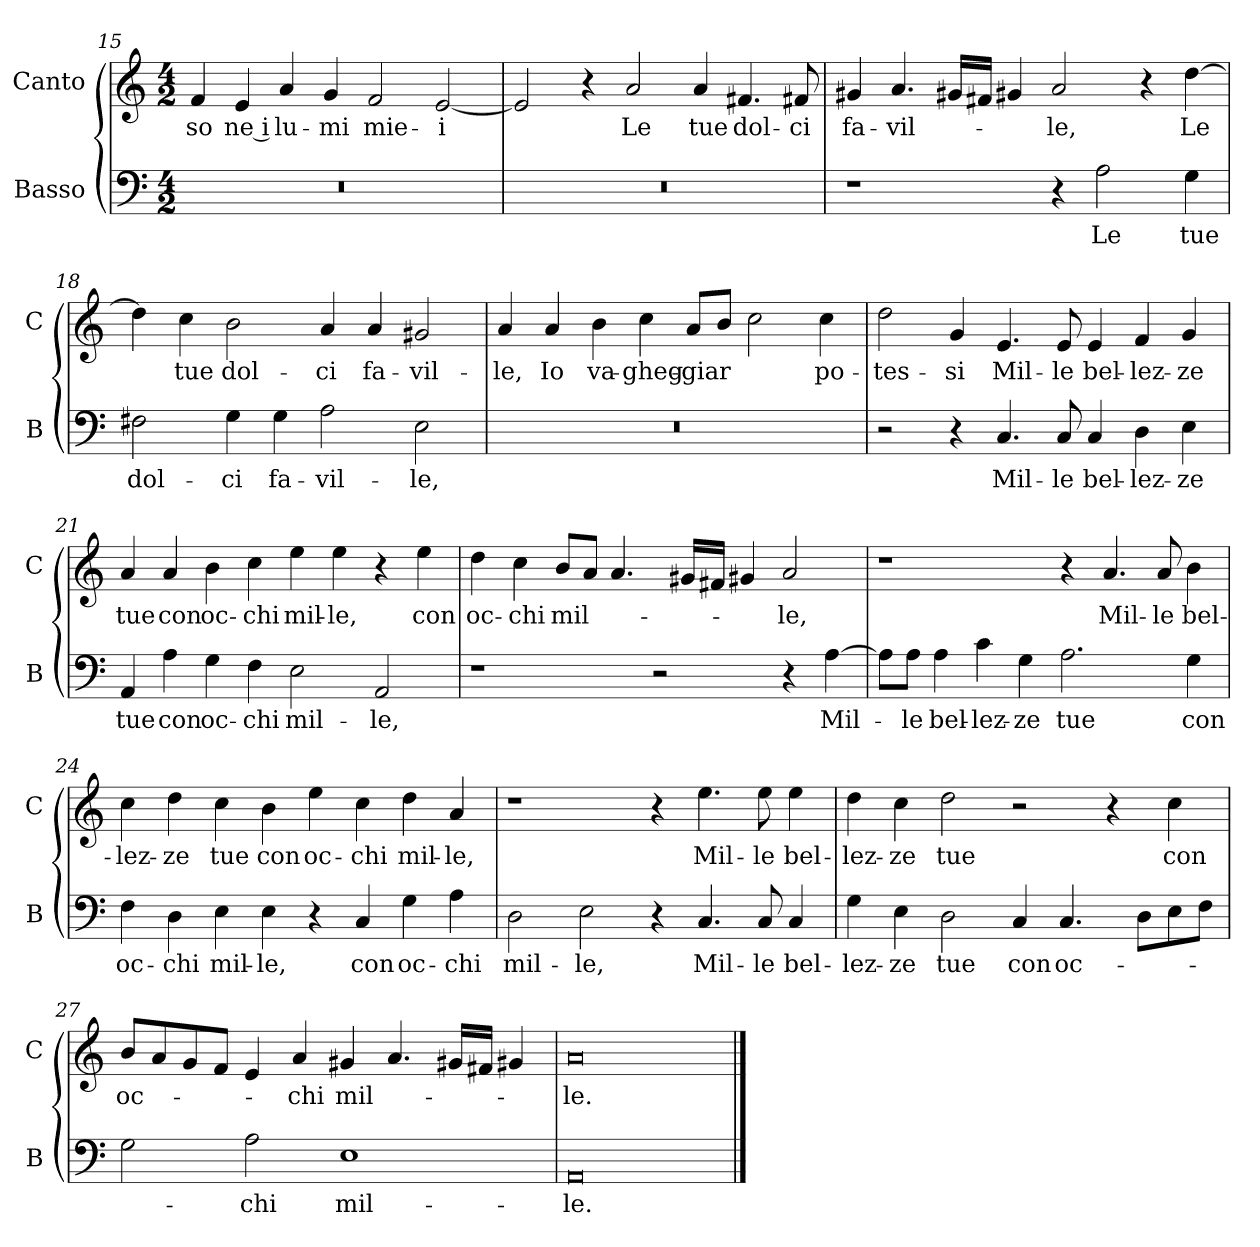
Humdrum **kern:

**kern	**text	**kern	**text
*part2	*part2	*part1	*part1
*staff2	*staff2	*staff1	*staff1
*I"Basso	*	*I"Canto	*
*I'B	*	*I'C	*
*clefF4	*	*clefG2	*
*k[]	*	*k[]	*
*C:	*	*C:	*
*M4/2	*	*M4/2	*
=15	=15	=15	=15
0r	.	4f	-so
.	.	4e	ne i
.	.	4a	lu-
.	.	4g	-mi
.	.	2f	mie-
.	.	[2e	-i
=16	=16	=16	=16
0r	.	2e]	.
.	.	4r	.
.	.	2a	Le
.	.	4a	tue
.	.	4.f#X	dol-
.	.	8f#X	-ci
=17	=17	=17	=17
1r	.	4g#X	fa-
.	.	4.a	-vil-
.	.	16g#XLL	.
.	.	16f#XJJ	.
.	.	4g#X	.
4r	.	2a	-le,
2A	Le	.	.
.	.	4r	.
4G	tue	[4dd	Le
=18	=18	=18	=18
2F#X	dol-	4dd]	.
.	.	4cc	tue
4G	-ci	2b	dol-
4G	fa-	.	.
2A	-vil-	4a	-ci
.	.	4a	fa-
2E	-le,	2g#X	-vil-
=19	=19	=19	=19
0r	.	4a	-le,
.	.	4a	Io
.	.	4b	va-
.	.	4cc	-gheg-
.	.	8aL	-giar
.	.	8bJ	.
.	.	2cc	.
.	.	4cc	po-
=20	=20	=20	=20
2r	.	2dd	-tes-
4r	.	4g	-si
4.C	Mil-	4.e	Mil-
8C	-le	8e	-le
4C	bel-	4e	bel-
4D	-lez-	4f	-lez-
4E	-ze	4g	-ze
=21	=21	=21	=21
4AA	tue	4a	tue
4A	con	4a	con
4G	oc-	4b	oc-
4F	-chi	4cc	-chi
2E	mil-	4ee	mil-
.	.	4ee	-le,
2AA	-le,	4r	.
.	.	4ee	con
=22	=22	=22	=22
1r	.	4dd	oc-
.	.	4cc	-chi
.	.	8bL	mil-
.	.	8aJ	.
.	.	4.a	.
2r	.	.	.
.	.	16g#XLL	.
.	.	16f#XJJ	.
.	.	4g#X	.
4r	.	2a	-le,
[4A	Mil-	.	.
=23	=23	=23	=23
8AL]	.	1r	.
8AJ	-le	.	.
4A	bel-	.	.
4c	-lez-	.	.
4G	-ze	.	.
2.A	tue	4r	.
.	.	4.a	Mil-
.	.	8a	-le
4G	con	4b	bel-
=24	=24	=24	=24
4F	oc-	4cc	-lez-
4D	-chi	4dd	-ze
4E	mil-	4cc	tue
4E	-le,	4b	con
4r	.	4ee	oc-
4C	con	4cc	-chi
4G	oc-	4dd	mil-
4A	-chi	4a	-le,
=25	=25	=25	=25
2D	mil-	1r	.
2E	-le,	.	.
4r	.	4r	.
4.C	Mil-	4.ee	Mil-
8C	-le	8ee	-le
4C	bel-	4ee	bel-
=26	=26	=26	=26
4G	-lez-	4dd	-lez-
4E	-ze	4cc	-ze
2D	tue	2dd	tue
4C	con	2r	.
4.C	oc-	.	.
.	.	4r	.
8DL	.	.	.
8E	.	4cc	con
8FJ	.	.	.
=27	=27	=27	=27
2G	.	8bL	oc-
.	.	8a	.
.	.	8g	.
.	.	8fJ	.
2A	-chi	4e	.
.	.	4a	-chi
1E	mil-	4g#X	mil-
.	.	4.a	.
.	.	16g#XLL	.
.	.	16f#XJJ	.
.	.	4g#X	.
=28	=28	=28	=28
0AA	-le.	0a	-le.
==	==	==	==
*-	*-	*-	*-
